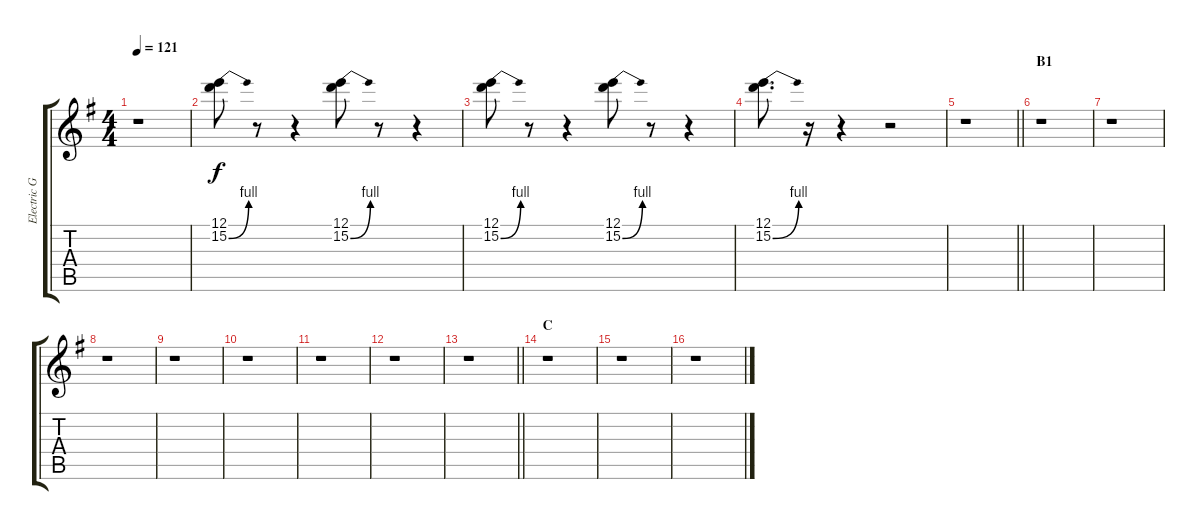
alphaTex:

\track ("Electric Guitar Fills" "Electric G") {instrument distortionguitar}
\staff {score tabs}
\tuning (E4 B3 G3 D3 A2 E2) {hide}
\ts (4 4)
\tempo 121
\clef g2
\ks g
r.1{dy f} |
(12.1 15.2{be (bend 0 0 60 4)}).8 r.8 r.4 (12.1 15.2{be (bend 0 0 60 4)}).8 r.8 r.4 |
(12.1 15.2{be (bend 0 0 60 4)}).8 r.8 r.4 (12.1 15.2{be (bend 0 0 60 4)}).8 r.8 r.4 |
(12.1 15.2{be (bend 0 0 60 4)}).8{d} r.16 r.4 r.2 |
\barLineRight lightlight
r.1 |
\section ("" "B1")
r.1 |
r.1 |
r.1 |
r.1 |
r.1 |
r.1 |
r.1 |
\barLineRight lightlight
r.1 |
\section ("" "C")
r.1 |
r.1 |
r.1
